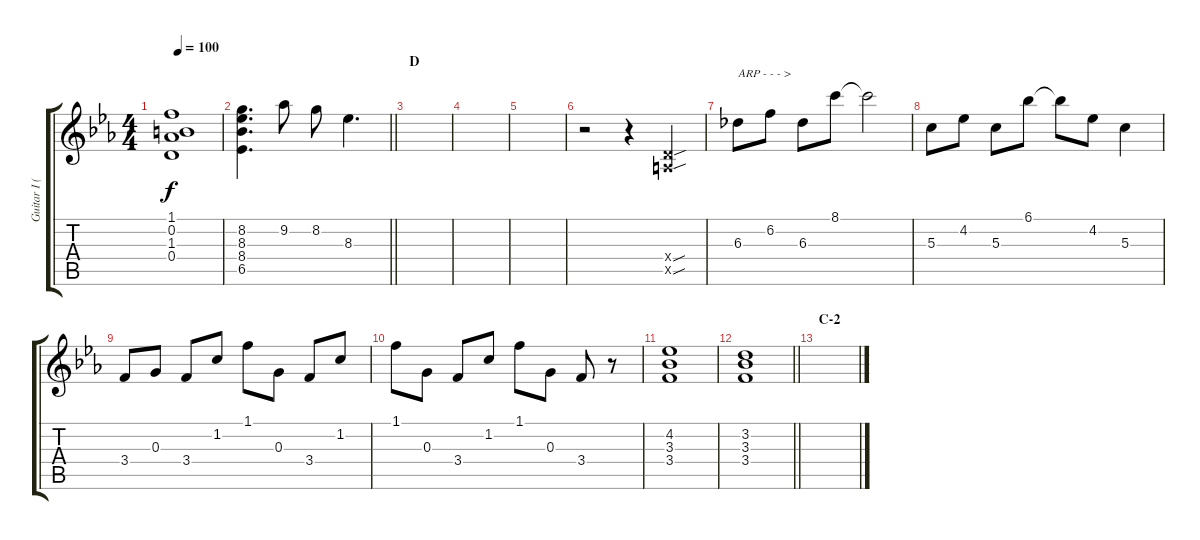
\track ("Guitar I (Nakano Azusa)" "Guitar I (") {instrument overdrivenguitar}
\staff {score tabs}
\tuning (E4 B3 G3 D3 A2 E2) {hide}
\ts (4 4)
\tempo 100
\clef g2
\ks eb
(1.1 0.2 1.3 0.4).1{dy f} |
\barLineRight lightlight
(8.2 8.3 8.4 6.5).4{d} 9.2.8 8.2.8 8.3.4{d} |
\section ("" "D")
|
|
|
r.2 r.4 (0.4{sou x} 0.5{sou x}).4 |
6.3.8{txt "ARP - - - >"} 6.2.8 6.3.8 8.1.8 8.1{t}.2 |
5.3.8 4.2.8 5.3.8 6.1.8 6.1{t}.8 4.2.8 5.3.4 |
3.4.8 0.3.8 3.4.8 1.2.8 1.1.8 0.3.8 3.4.8 1.2.8 |
1.1.8 0.3.8 3.4.8 1.2.8 1.1.8 0.3.8 3.4.8 r.8 |
(4.2 3.3 3.4).1 |
\barLineRight lightlight
(3.2 3.3 3.4).1 |
\section ("" "C-2")
